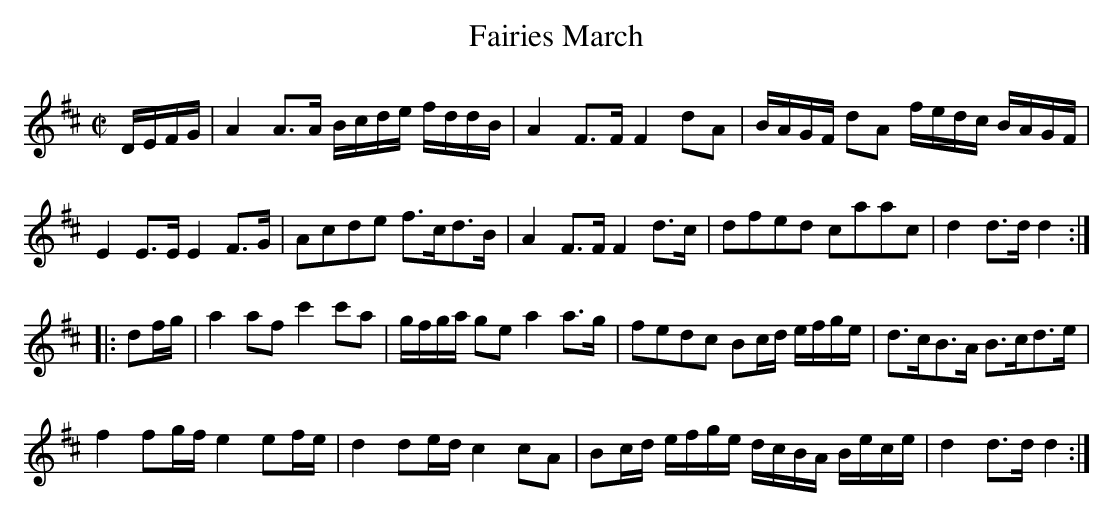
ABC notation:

X:1
T:Fairies March
M:C|
L:1/8
K:D
D/E/F/G/|A2 A>A B/c/d/e/ f/d/d/B/|A2 F>F F2 dA|B/A/G/F/ dA f/e/d/c/ B/A/G/F/|
E2 E>E E2 F>G|Acde f>cd>B|A2 F>F F2 d>c|dfed caac|d2 d>d d2:|
|:df/g/|a2 af c'2 c'a|g/f/g/a/ ge a2 a>g|fedc Bc/d/ e/f/g/e/|d>cB>A B>cd>e|
f2 fg/f/ e2 ef/e/|d2 de/d/ c2 cA|Bc/d/ e/f/g/e/ d/c/B/A/ B/e/c/e/|d2 d>d d2:|]
